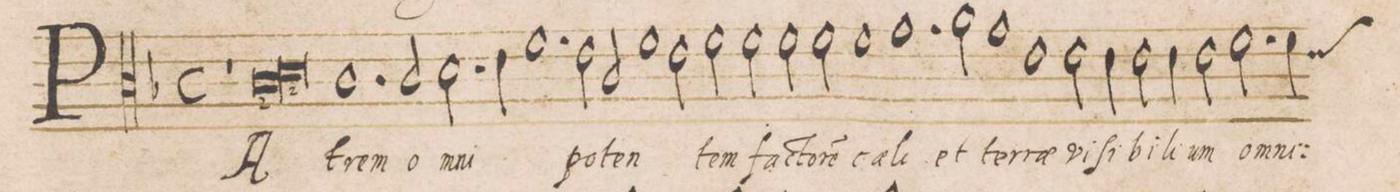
**kern	**text
*I"CANTUS	*
*clefC3	*
*k[b-]	*
*met(C)	*
*M2/1	*
1r	.
*lig	*
0c	Pa-
=2-	=2-
0d	.
*Xlig	*
=3-	=3-
1.c	-trem
=4-	=4-
2c/	o-
2.d\	-mni-
4e\	.
=5-	=5-
1.f	.
2e\	-po-
=6-	=6-
2c/	-ten-
1f	.
2e\	.
=7-	=7-
2f\	-tem
2f\	fa-
2f\	-cto-
2f\	-re(m)
=8-	=8-
1f	coe-
1.g	-li
=9-	=9-
2a\	et
1g	ter-
=10-	=10-
1e	-rae
2e\	vi-
4e\	-ſi-
2e\	-bi-
=11-	=11-
4e\	-li-
2e\	-um
2.f\	om-
*custos:e	*
4f\	-ni-
=12-	=12-
*-	*-
